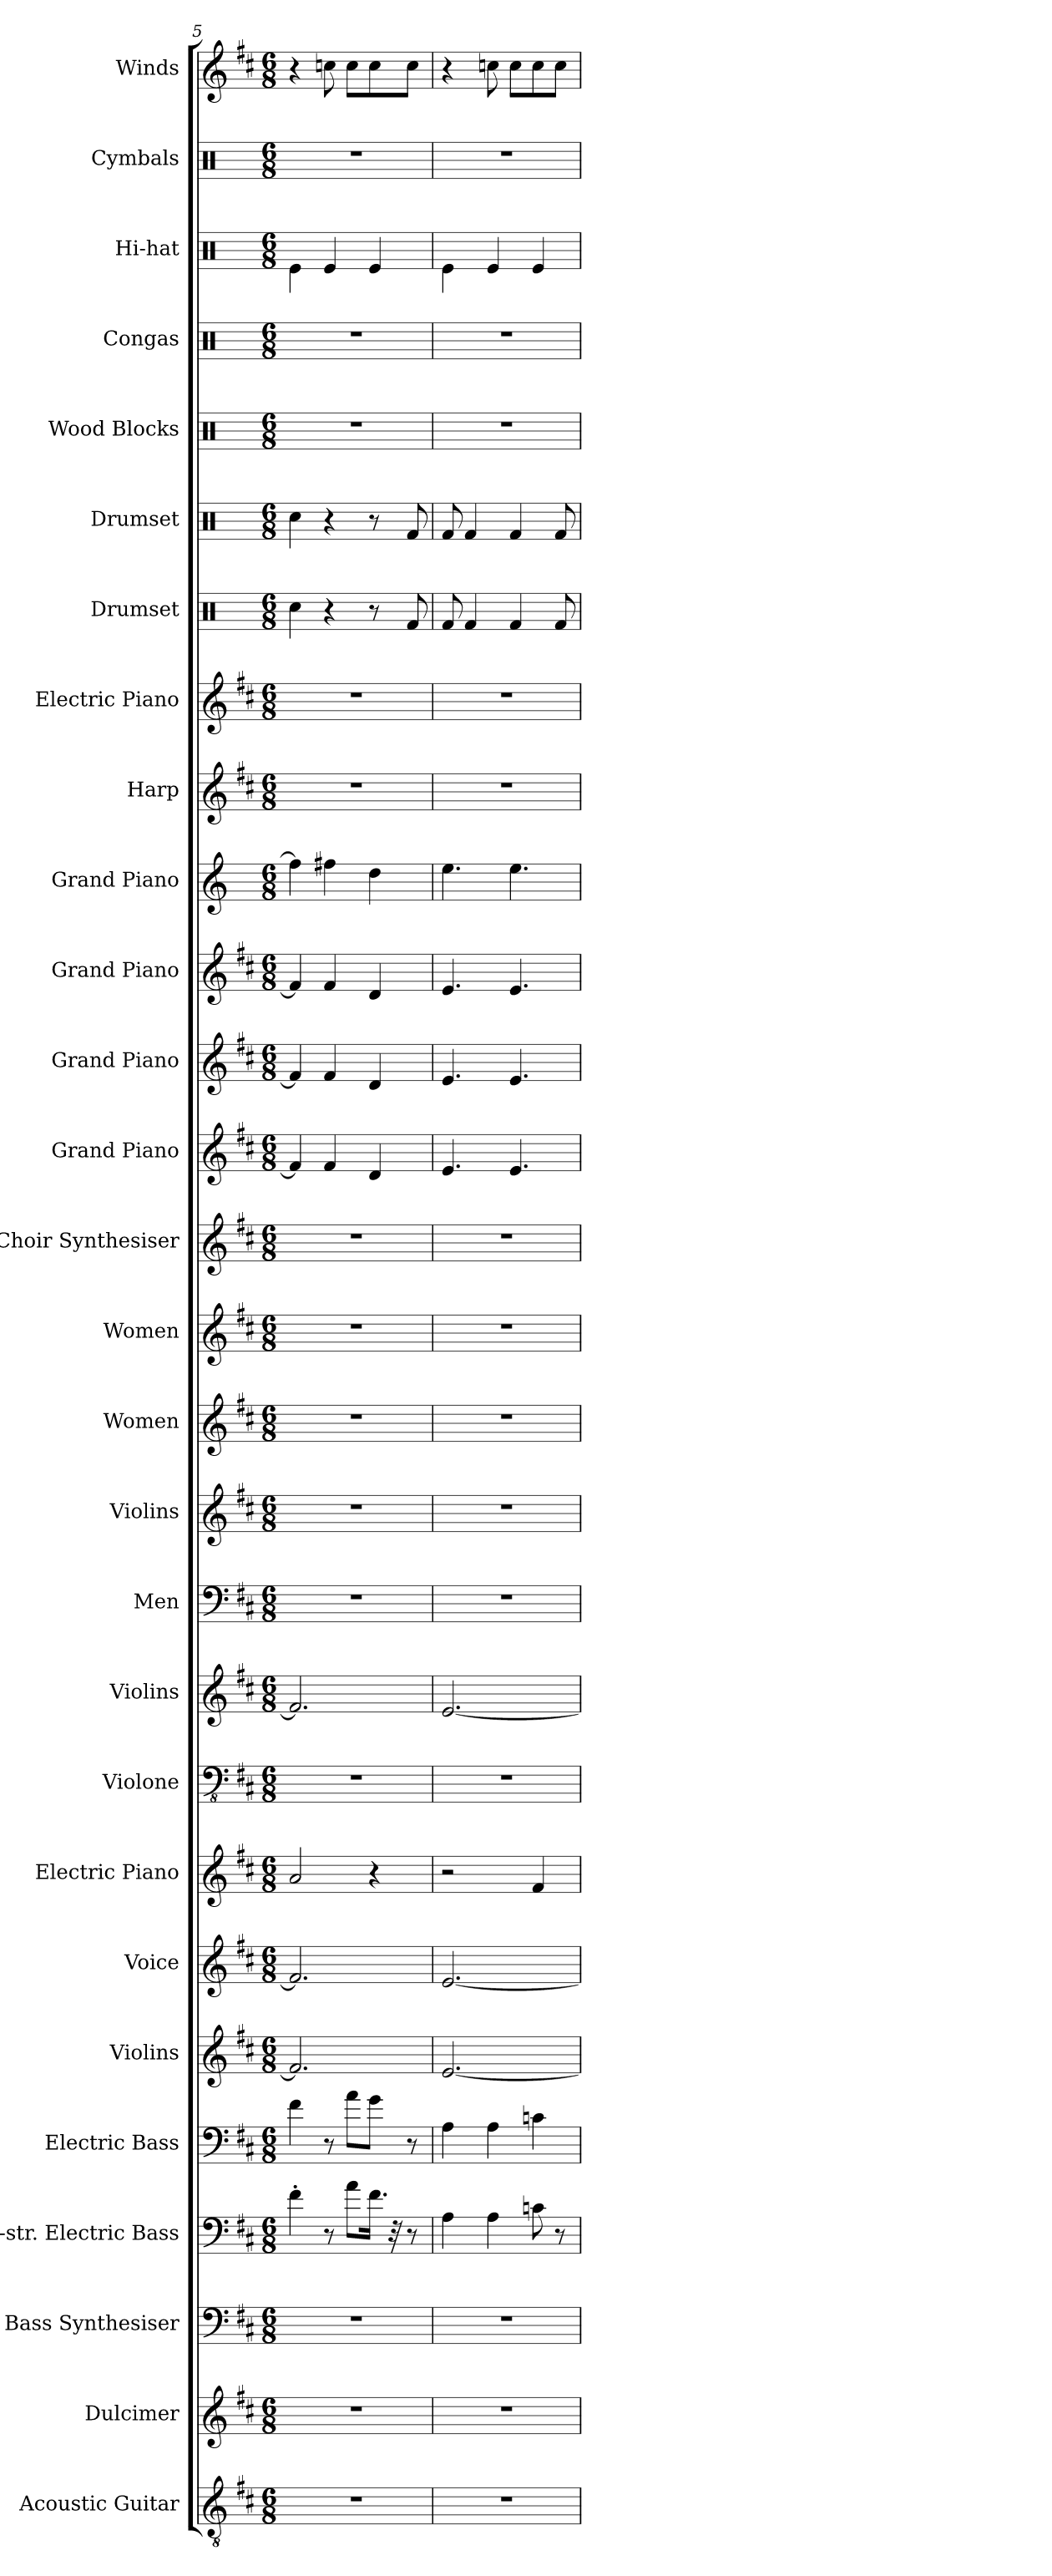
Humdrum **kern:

**kern	**kern	**kern	**kern	**kern	**kern	**kern	**kern	**kern	**kern	**kern	**kern	**kern	**kern	**kern	**kern	**kern	**kern	**kern	**kern	**kern	**kern	**kern	**kern	**kern	**kern	**kern	**kern
*part28	*part27	*part26	*part25	*part24	*part23	*part22	*part21	*part20	*part19	*part18	*part17	*part16	*part15	*part14	*part13	*part12	*part11	*part10	*part9	*part8	*part7	*part6	*part5	*part4	*part3	*part2	*part1
*staff28	*staff27	*staff26	*staff25	*staff24	*staff23	*staff22	*staff21	*staff20	*staff19	*staff18	*staff17	*staff16	*staff15	*staff14	*staff13	*staff12	*staff11	*staff10	*staff9	*staff8	*staff7	*staff6	*staff5	*staff4	*staff3	*staff2	*staff1
*I"Acoustic Guitar	*I"Dulcimer	*I"Bass Synthesiser	*I"5-str. Electric Bass	*I"Electric Bass	*I"Violins	*I"Voice	*I"Electric Piano	*I"Violone	*I"Violins	*I"Men	*I"Violins	*I"Women	*I"Women	*I"Choir Synthesiser	*I"Grand Piano	*I"Grand Piano	*I"Grand Piano	*I"Grand Piano	*I"Harp	*I"Electric Piano	*I"Drumset	*I"Drumset	*I"Wood Blocks	*I"Congas	*I"Hi-hat	*I"Cymbals	*I"Winds
*I'Guit.	*I'Dlc.	*I'Synth.	*I'El. B.	*I'El. B.	*I'Vlns.	*I'Vo.	*I'El. Pno.	*	*I'Vlns.	*I'M.	*I'Vlns.	*	*	*I'Synth.	*I'Pno.	*I'Pno.	*I'Pno.	*I'Pno.	*I'Hrp.	*I'El. Pno.	*I'D. Set	*I'D. Set	*I'Wd. Bl.	*I'Con.	*I'Hi-hat	*I'Cym.	*I'Wi.
*clefGv2	*clefG2	*clefF4	*clefF4	*clefF4	*clefG2	*clefG2	*clefG2	*clefFv4	*clefG2	*clefF4	*clefG2	*clefG2	*clefG2	*clefG2	*clefG2	*clefG2	*clefG2	*clefG2	*clefG2	*clefG2	*clefX	*clefX	*clefX	*clefX	*clefX	*clefX	*clefG2
*	*	*	*ITrd7c12	*ITrd7c12	*	*	*	*ITrd7c12	*	*	*	*	*	*	*	*	*	*	*	*	*	*	*	*	*	*	*
*k[f#c#]	*k[f#c#]	*k[f#c#]	*k[f#c#]	*k[f#c#]	*k[f#c#]	*k[f#c#]	*k[f#c#]	*k[f#c#]	*k[f#c#]	*k[f#c#]	*k[f#c#]	*k[f#c#]	*k[f#c#]	*k[f#c#]	*k[f#c#]	*k[f#c#]	*k[f#c#]	*k[]	*k[f#c#]	*k[f#c#]	*k[]	*k[]	*k[]	*k[]	*k[]	*k[]	*k[f#c#]
*M6/8	*M6/8	*M6/8	*M6/8	*M6/8	*M6/8	*M6/8	*M6/8	*M6/8	*M6/8	*M6/8	*M6/8	*M6/8	*M6/8	*M6/8	*M6/8	*M6/8	*M6/8	*M6/8	*M6/8	*M6/8	*M6/8	*M6/8	*M6/8	*M6/8	*M6/8	*M6/8	*M6/8
=5	=5	=5	=5	=5	=5	=5	=5	=5	=5	=5	=5	=5	=5	=5	=5	=5	=5	=5	=5	=5	=5	=5	=5	=5	=5	=5	=5
2.r	2.r	2.r	4F#'\	4F#\	2.f#/]	2.f#/]	2a/	2.r	2.f#/]	2.r	2.r	2.r	2.r	2.r	4f#/]	4f#/]	4f#/]	4ff#\]	2.r	2.r	4Rcc\	4Rcc\	2.r	2.r	4Re\	2.r	4r
.	.	.	8r	8r	.	.	.	.	.	.	.	.	.	.	4f#/	4f#/	4f#/	4ff#X\	.	.	4r	4r	.	.	4Re/	.	8ccn\
.	.	.	8A\L	8A\L	.	.	.	.	.	.	.	.	.	.	.	.	.	.	.	.	.	.	.	.	.	.	8cc\L
.	.	.	16.F#\Jk	8G\J	.	.	4r	.	.	.	.	.	.	.	4d/	4d/	4d/	4dd\	.	.	8r	8r	.	.	4Re/	.	8cc\
.	.	.	32r	.	.	.	.	.	.	.	.	.	.	.	.	.	.	.	.	.	.	.	.	.	.	.	.
.	.	.	8r	8r	.	.	.	.	.	.	.	.	.	.	.	.	.	.	.	.	8Rf/	8Rf/	.	.	.	.	8cc\J
!!LO:PB:g=z
=6	=6	=6	=6	=6	=6	=6	=6	=6	=6	=6	=6	=6	=6	=6	=6	=6	=6	=6	=6	=6	=6	=6	=6	=6	=6	=6	=6
2.r	2.r	2.r	4AA\	4AA\	[2.e/	[2.e/	2r	2.r	[2.e/	2.r	2.r	2.r	2.r	2.r	4.e/	4.e/	4.e/	4.ee\	2.r	2.r	8Rf/	8Rf/	2.r	2.r	4Re\	2.r	4r
.	.	.	.	.	.	.	.	.	.	.	.	.	.	.	.	.	.	.	.	.	4Rf/	4Rf/	.	.	.	.	.
.	.	.	4AA\	4AA\	.	.	.	.	.	.	.	.	.	.	.	.	.	.	.	.	.	.	.	.	4Re/	.	8ccn\
.	.	.	.	.	.	.	.	.	.	.	.	.	.	.	4.e/	4.e/	4.e/	4.ee\	.	.	4Rf/	4Rf/	.	.	.	.	8cc\L
.	.	.	8Cn\	4Cn\	.	.	4f#/	.	.	.	.	.	.	.	.	.	.	.	.	.	.	.	.	.	4Re/	.	8cc\
.	.	.	8r	.	.	.	.	.	.	.	.	.	.	.	.	.	.	.	.	.	8Rf/	8Rf/	.	.	.	.	8cc\J
=	=	=	=	=	=	=	=	=	=	=	=	=	=	=	=	=	=	=	=	=	=	=	=	=	=	=	=
*-	*-	*-	*-	*-	*-	*-	*-	*-	*-	*-	*-	*-	*-	*-	*-	*-	*-	*-	*-	*-	*-	*-	*-	*-	*-	*-	*-
